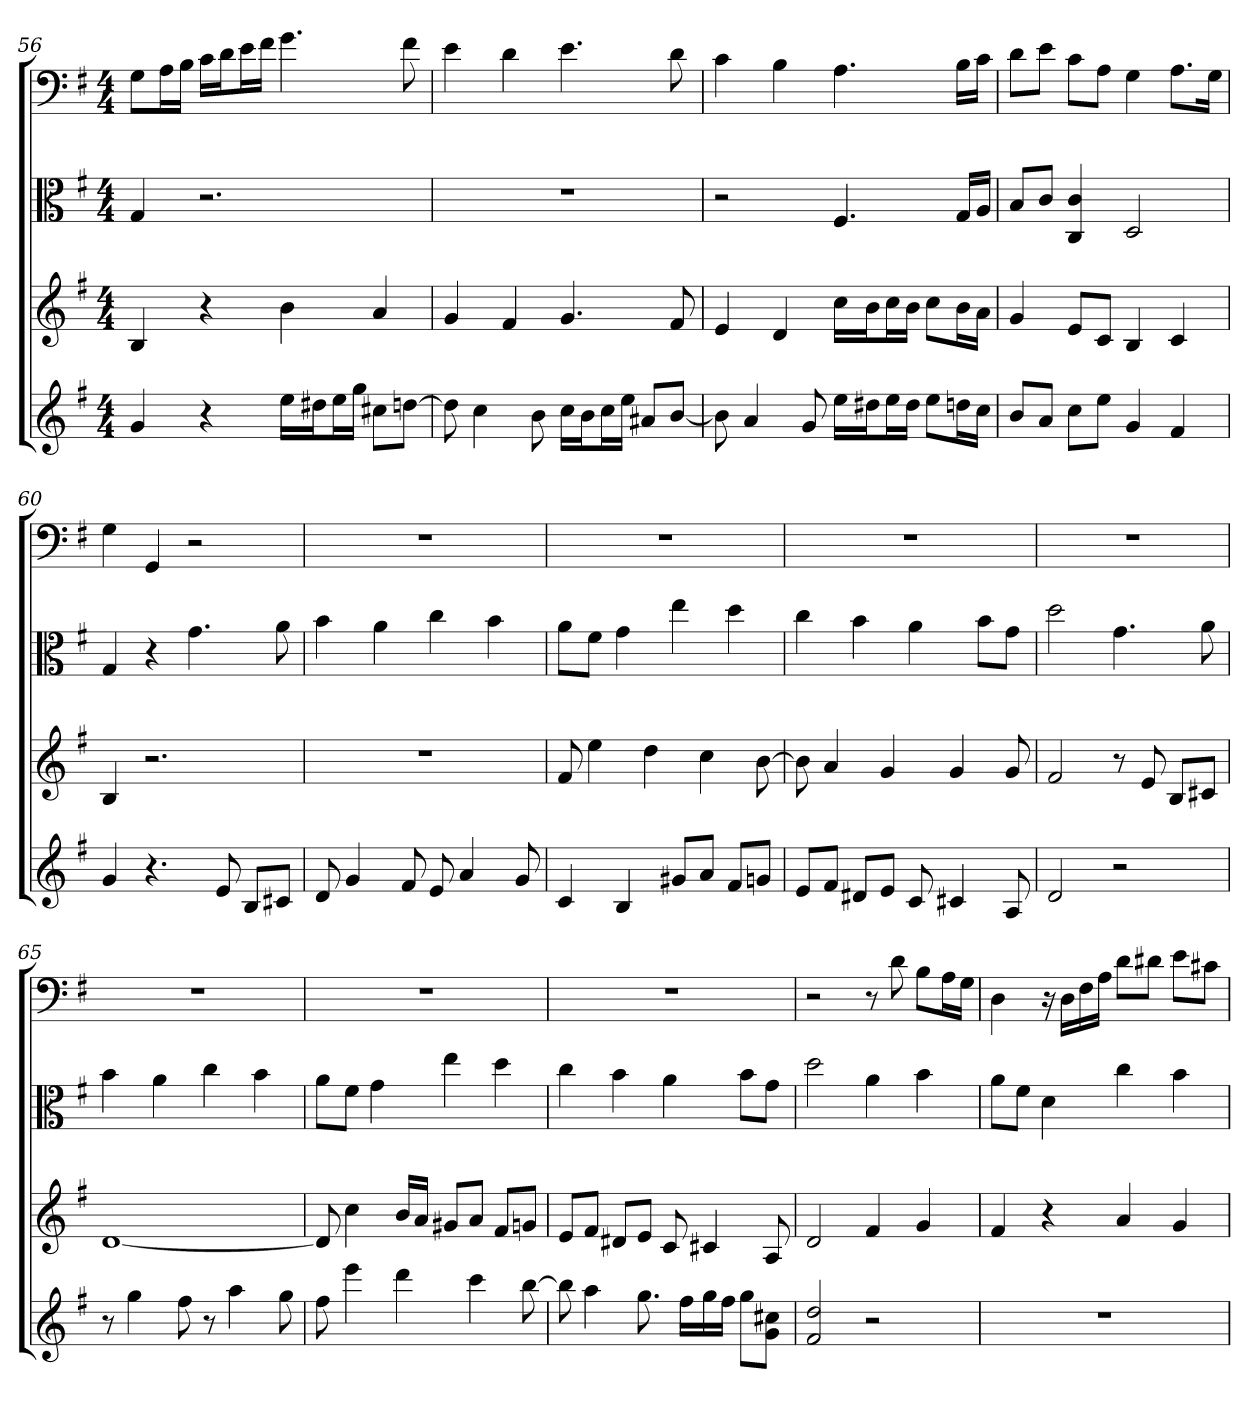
**kern	**kern	**kern	**kern
*part4	*part3	*part2	*part1
*staff4	*staff3	*staff2	*staff1
*	*	*clefC3	*clefF4
*k[f#]	*k[f#]	*k[f#]	*k[f#]
*G:	*G:	*G:	*G:
*M4/4	*M4/4	*M4/4	*M4/4
=56	=56	=56	=56
4g	4B	4G	8G\L
.	.	.	16A\L
.	.	.	16B\JJ
4r	4r	2.r	16c\LL
.	.	.	16d\J
.	.	.	16e\L
.	.	.	16f#\JJ
16eeLL	4b	.	4.g
16dd#XJ	.	.	.
16eeL	.	.	.
16ggJJ	.	.	.
8cc#XL	4a	.	.
[8ddnJ	.	.	8f#
=57	=57	=57	=57
8dd]	4g	1r	4e
4cc	.	.	.
.	4f#	.	4d
8b	.	.	.
16ccLL	4.g	.	4.e
16bJ	.	.	.
16ccL	.	.	.
16eeJJ	.	.	.
8a#XL	.	.	.
[8bJ	8f#	.	8d
=58	=58	=58	=58
8b]	4e	2r	4c
4a	.	.	.
.	4d	.	4B
8g	.	.	.
16eeLL	16ccLL	4.F#	4.A
16dd#XJ	16bJ	.	.
16eeL	16ccL	.	.
16dd#JJ	16bJJ	.	.
8eeL	8ccL	.	.
16ddnL	16bL	16G/LL	16B\LL
16ccJJ	16aJJ	16A/JJ	16c\JJ
=59	=59	=59	=59
8bL	4g	8B/L	8d\L
8aJ	.	8c/J	8e\J
8ccL	8eL	4C 4c	8c\L
8eeJ	8cJ	.	8A\J
4g	4B	2D	4G
4f#	4c	.	8.A\L
.	.	.	16G\Jk
=60	=60	=60	=60
4g	4B	4G	4G
4.r	2.r	4r	4GG
.	.	4.g	2r
8e	.	.	.
8BL	.	.	.
8c#XJ	.	8a	.
=61	=61	=61	=61
8d	1r	4b	1r
4g	.	.	.
.	.	4a	.
8f#	.	.	.
8e	.	4cc	.
4a	.	.	.
.	.	4b	.
8g	.	.	.
=62	=62	=62	=62
4c	8f#	8a\L	1r
.	4ee	8f#\J	.
4B	.	4g	.
.	4dd	.	.
8g#XL	.	4ee	.
8aJ	4cc	.	.
8f#L	.	4dd	.
8gnJ	[8b	.	.
=63	=63	=63	=63
8eL	8b]	4cc	1r
8f#J	4a	.	.
8d#XL	.	4b	.
8eJ	4g	.	.
8c	.	4a	.
4c#X	4g	.	.
.	.	8b\L	.
8A	8g	8g\J	.
=64	=64	=64	=64
2d	2f#	2dd	1r
2r	8r	4.g	.
.	8e	.	.
.	8BL	.	.
.	8c#XJ	8a	.
=65	=65	=65	=65
8r	[1d	4b	1r
4gg	.	.	.
.	.	4a	.
8ff#	.	.	.
8r	.	4cc	.
4aa	.	.	.
.	.	4b	.
8gg	.	.	.
=66	=66	=66	=66
8ff#	8d]	8a\L	1r
4eee	4cc	8f#\J	.
.	.	4g	.
4ddd	16bLL	.	.
.	16aJJ	.	.
.	8g#XL	4ee	.
4ccc	8aJ	.	.
.	8f#L	4dd	.
[8bb	8gnJ	.	.
=67	=67	=67	=67
8bb]	8eL	4cc	1r
4aa	8f#J	.	.
.	8d#XL	4b	.
8.gg	8eJ	.	.
.	8c	4a	.
16ff#LL	.	.	.
16gg	4c#X	.	.
16ff#JJ	.	.	.
8ggL	.	8b\L	.
8g 8cc#XJ	8A	8g\J	.
=68	=68	=68	=68
2f# 2dd	2d	2dd	2r
2r	4f#	4a	8r
.	.	.	8d
.	4g	4b	8B\L
.	.	.	16A\L
.	.	.	16G\JJ
=69	=69	=69	=69
1r	4f#	8a\L	4D
.	.	8f#\J	.
.	4r	4d	16r
.	.	.	16D\LL
.	.	.	16F#\
.	.	.	16A\JJ
.	4a	4cc	8d\L
.	.	.	8d#X\J
.	4g	4b	8e\L
.	.	.	8c#X\J
=	=	=	=
*-	*-	*-	*-
